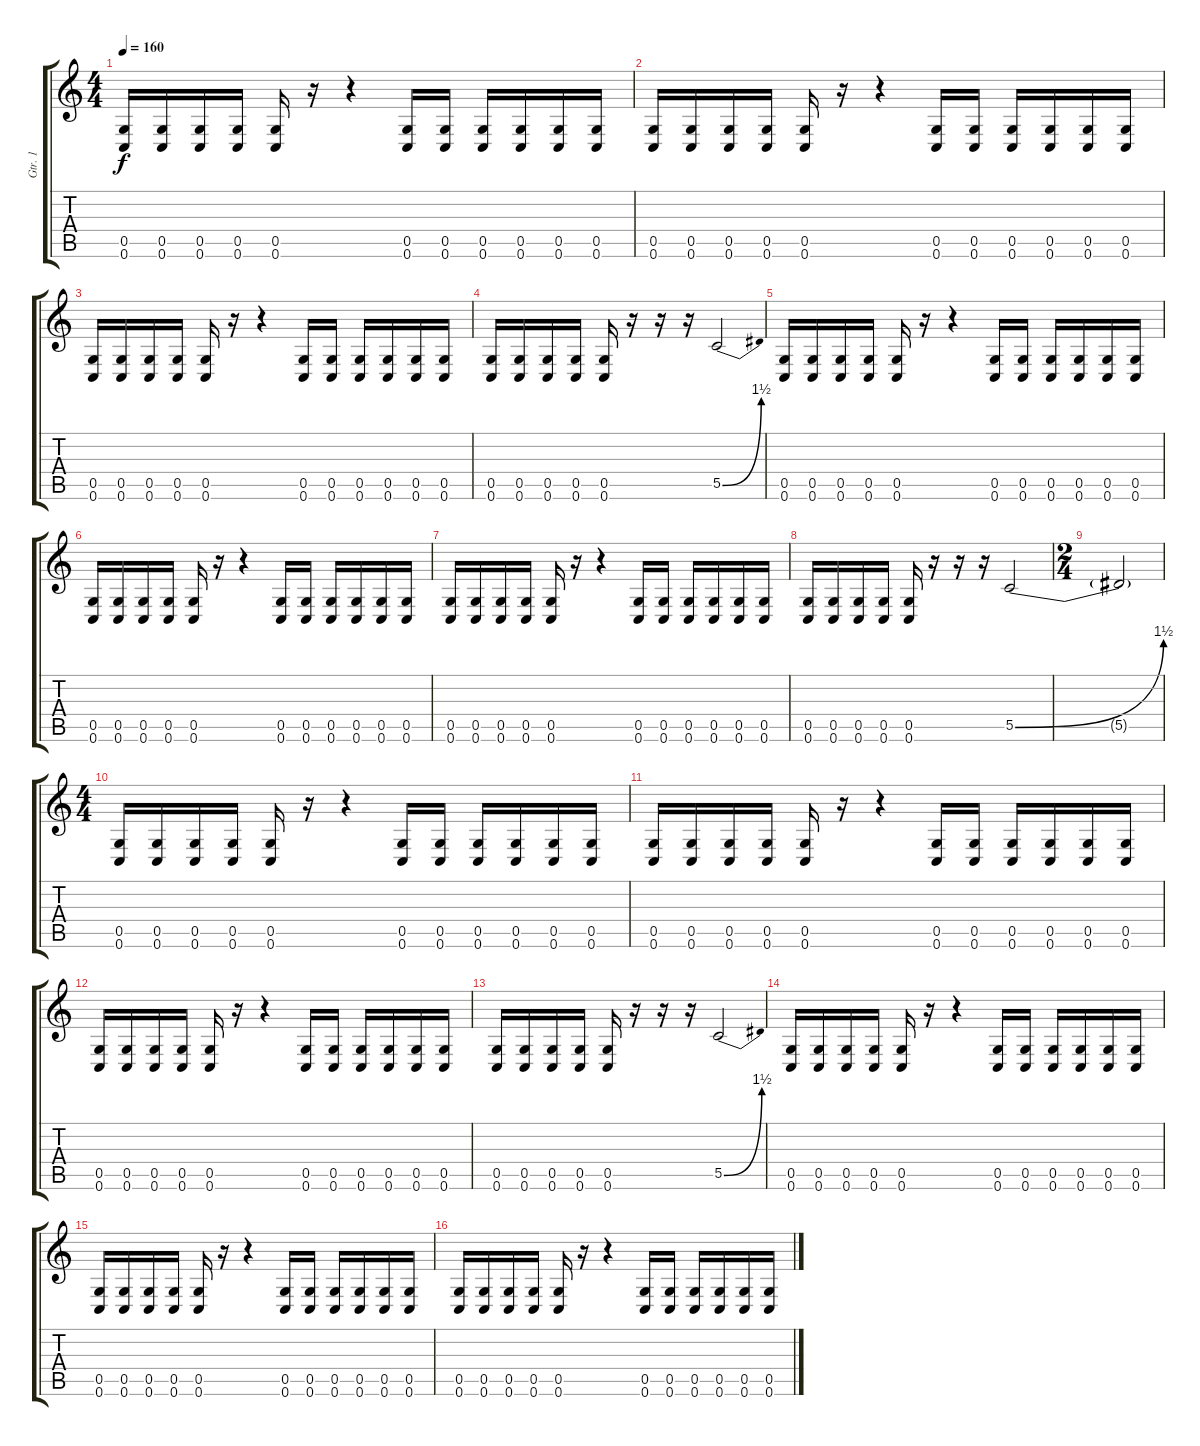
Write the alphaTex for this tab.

\track ("Gtr. 1" "Gtr. 1") {instrument overdrivenguitar}
\staff {score tabs}
\tuning (D4 A3 F3 C3 G2 C2) {hide}
\ts (4 4)
\tempo 160
\clef g2
\ks c
(0.5 0.6).16{dy f} (0.5 0.6).16 (0.5 0.6).16 (0.5 0.6).16 (0.5 0.6).16 r.16 r.4 (0.5 0.6).16 (0.5 0.6).16 (0.5 0.6).16 (0.5 0.6).16 (0.5 0.6).16 (0.5 0.6).16 |
(0.5 0.6).16 (0.5 0.6).16 (0.5 0.6).16 (0.5 0.6).16 (0.5 0.6).16 r.16 r.4 (0.5 0.6).16 (0.5 0.6).16 (0.5 0.6).16 (0.5 0.6).16 (0.5 0.6).16 (0.5 0.6).16 |
(0.5 0.6).16 (0.5 0.6).16 (0.5 0.6).16 (0.5 0.6).16 (0.5 0.6).16 r.16 r.4 (0.5 0.6).16 (0.5 0.6).16 (0.5 0.6).16 (0.5 0.6).16 (0.5 0.6).16 (0.5 0.6).16 |
(0.5 0.6).16 (0.5 0.6).16 (0.5 0.6).16 (0.5 0.6).16 (0.5 0.6).16 r.16 r.16 r.16 5.5{be (bend 0 0 60 6)}.2 |
(0.5 0.6).16 (0.5 0.6).16 (0.5 0.6).16 (0.5 0.6).16 (0.5 0.6).16 r.16 r.4 (0.5 0.6).16 (0.5 0.6).16 (0.5 0.6).16 (0.5 0.6).16 (0.5 0.6).16 (0.5 0.6).16 |
(0.5 0.6).16 (0.5 0.6).16 (0.5 0.6).16 (0.5 0.6).16 (0.5 0.6).16 r.16 r.4 (0.5 0.6).16 (0.5 0.6).16 (0.5 0.6).16 (0.5 0.6).16 (0.5 0.6).16 (0.5 0.6).16 |
(0.5 0.6).16 (0.5 0.6).16 (0.5 0.6).16 (0.5 0.6).16 (0.5 0.6).16 r.16 r.4 (0.5 0.6).16 (0.5 0.6).16 (0.5 0.6).16 (0.5 0.6).16 (0.5 0.6).16 (0.5 0.6).16 |
(0.5 0.6).16 (0.5 0.6).16 (0.5 0.6).16 (0.5 0.6).16 (0.5 0.6).16 r.16 r.16 r.16 5.5{be (bend 0 0 60 6)}.2 |
\ts (2 4)
5.5{t}.2 |
\ts (4 4)
(0.5 0.6).16 (0.5 0.6).16 (0.5 0.6).16 (0.5 0.6).16 (0.5 0.6).16 r.16 r.4 (0.5 0.6).16 (0.5 0.6).16 (0.5 0.6).16 (0.5 0.6).16 (0.5 0.6).16 (0.5 0.6).16 |
(0.5 0.6).16 (0.5 0.6).16 (0.5 0.6).16 (0.5 0.6).16 (0.5 0.6).16 r.16 r.4 (0.5 0.6).16 (0.5 0.6).16 (0.5 0.6).16 (0.5 0.6).16 (0.5 0.6).16 (0.5 0.6).16 |
(0.5 0.6).16 (0.5 0.6).16 (0.5 0.6).16 (0.5 0.6).16 (0.5 0.6).16 r.16 r.4 (0.5 0.6).16 (0.5 0.6).16 (0.5 0.6).16 (0.5 0.6).16 (0.5 0.6).16 (0.5 0.6).16 |
(0.5 0.6).16 (0.5 0.6).16 (0.5 0.6).16 (0.5 0.6).16 (0.5 0.6).16 r.16 r.16 r.16 5.5{be (bend 0 0 60 6)}.2 |
(0.5 0.6).16 (0.5 0.6).16 (0.5 0.6).16 (0.5 0.6).16 (0.5 0.6).16 r.16 r.4 (0.5 0.6).16 (0.5 0.6).16 (0.5 0.6).16 (0.5 0.6).16 (0.5 0.6).16 (0.5 0.6).16 |
(0.5 0.6).16 (0.5 0.6).16 (0.5 0.6).16 (0.5 0.6).16 (0.5 0.6).16 r.16 r.4 (0.5 0.6).16 (0.5 0.6).16 (0.5 0.6).16 (0.5 0.6).16 (0.5 0.6).16 (0.5 0.6).16 |
(0.5 0.6).16 (0.5 0.6).16 (0.5 0.6).16 (0.5 0.6).16 (0.5 0.6).16 r.16 r.4 (0.5 0.6).16 (0.5 0.6).16 (0.5 0.6).16 (0.5 0.6).16 (0.5 0.6).16 (0.5 0.6).16
